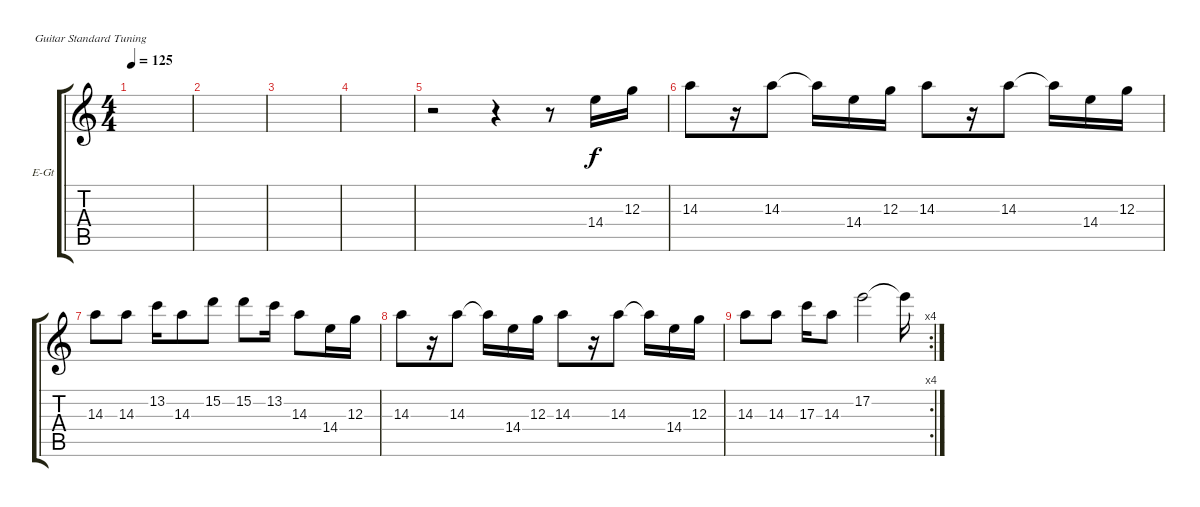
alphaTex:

\defaultSystemsLayout 4
\bracketExtendMode groupsimilarinstruments
\firstSystemTrackNameOrientation horizontal
\otherSystemsTrackNameOrientation horizontal
\track ("Electric Guitar" "E-Gt") {instrument distortionguitar}
\staff {score tabs}
\tuning (E4 B3 G3 D3 A2 E2)
\ts (4 4)
\tempo 125
\clef g2
\ks c
|
|
|
|
r.2 r.4 r.8 14.4.16 12.3.16 |
14.3.8 r.16 14.3.8 14.3{t}.16 14.4.16 12.3.16 14.3.8 r.16 14.3.8 14.3{t}.16 14.4.16 12.3.16 |
14.3.8 14.3.8 13.2.16 14.3.8 15.2.8 15.2.8 13.2.16 14.3.8 14.4.16 12.3.16 |
14.3.8 r.16 14.3.8 14.3{t}.16 14.4.16 12.3.16 14.3.8 r.16 14.3.8 14.3{t}.16 14.4.16 12.3.16 |
\rc 4
14.3.8 14.3.8 17.3.16 14.3.8 17.2.2 17.2{t}.16
